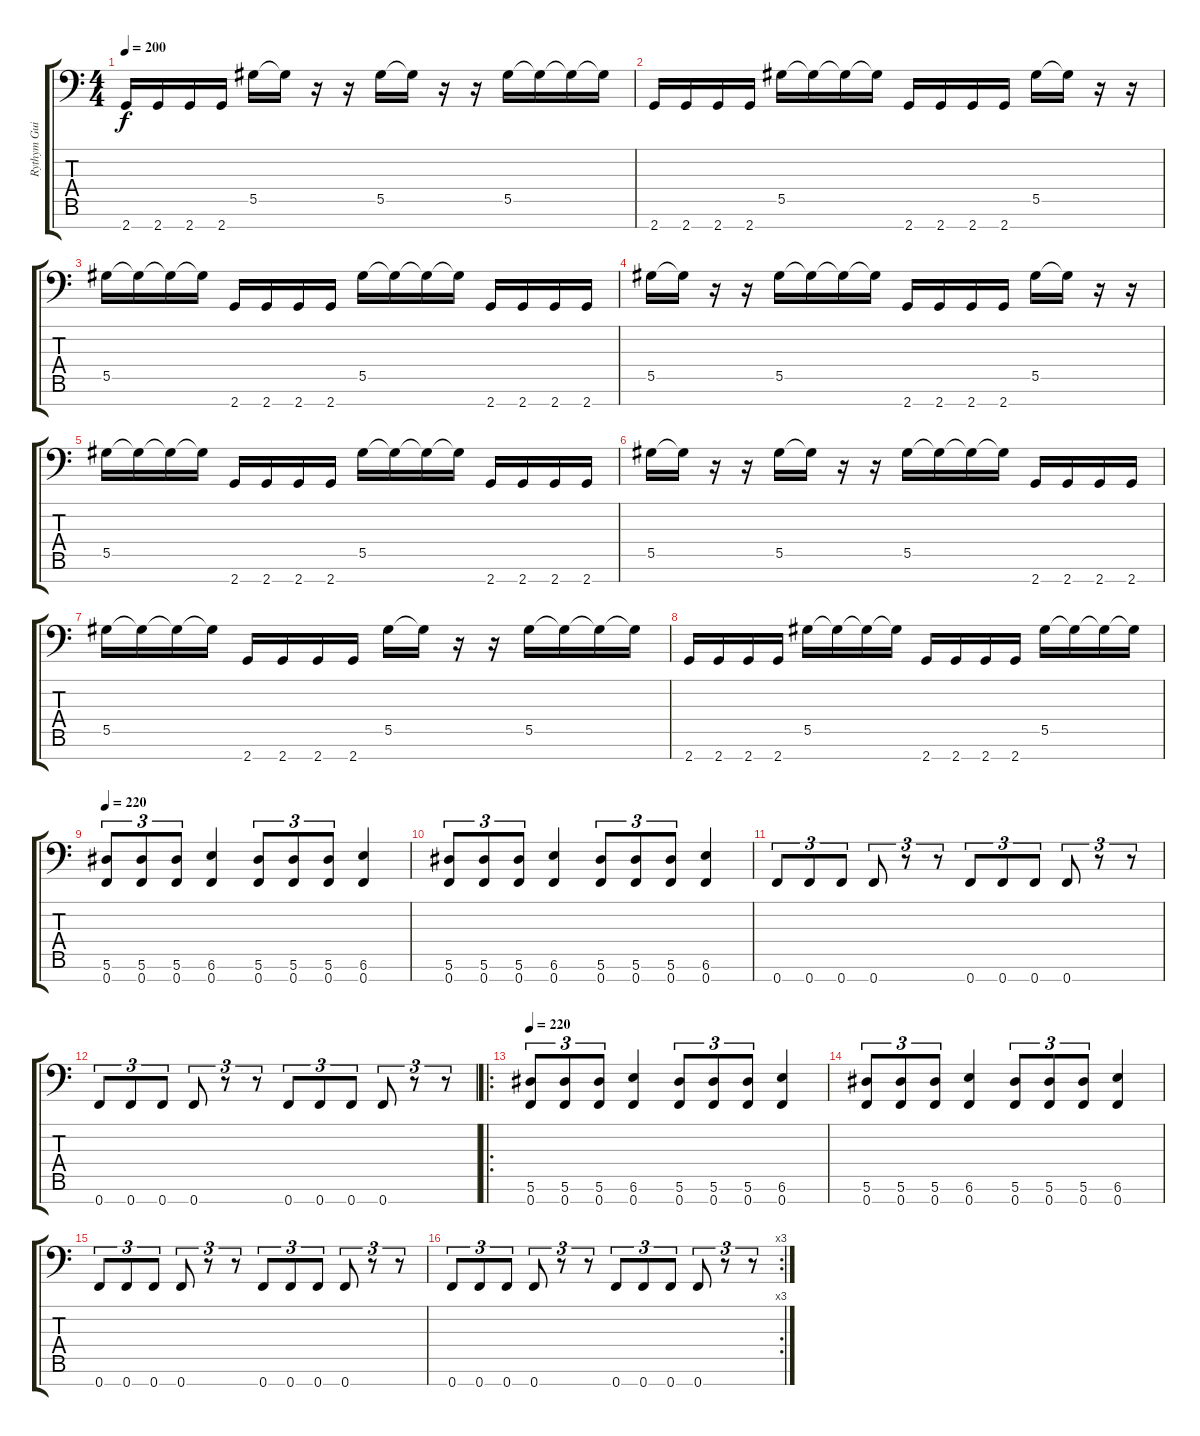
\track ("Rythym Guitar 1 (Tuned To F)" "Rythym Gui") {instrument distortionguitar}
\staff {score tabs}
\tuning (Bb3 Gb3 Db3 Ab2 Eb2 Bb1 F1) {hide}
\ts (4 4)
\tempo 200
\clef f4
\ks c
2.7.16{dy f} 2.7.16 2.7.16 2.7.16 5.5.16 5.5{t}.16 r.16 r.16 5.5.16 5.5{t}.16 r.16 r.16 5.5.16 5.5{t}.16 5.5{t}.16 5.5{t}.16 |
2.7.16 2.7.16 2.7.16 2.7.16 5.5.16 5.5{t}.16 5.5{t}.16 5.5{t}.16 2.7.16 2.7.16 2.7.16 2.7.16 5.5.16 5.5{t}.16 r.16 r.16 |
5.5.16 5.5{t}.16 5.5{t}.16 5.5{t}.16 2.7.16 2.7.16 2.7.16 2.7.16 5.5.16 5.5{t}.16 5.5{t}.16 5.5{t}.16 2.7.16 2.7.16 2.7.16 2.7.16 |
5.5.16 5.5{t}.16 r.16 r.16 5.5.16 5.5{t}.16 5.5{t}.16 5.5{t}.16 2.7.16 2.7.16 2.7.16 2.7.16 5.5.16 5.5{t}.16 r.16 r.16 |
5.5.16 5.5{t}.16 5.5{t}.16 5.5{t}.16 2.7.16 2.7.16 2.7.16 2.7.16 5.5.16 5.5{t}.16 5.5{t}.16 5.5{t}.16 2.7.16 2.7.16 2.7.16 2.7.16 |
5.5.16 5.5{t}.16 r.16 r.16 5.5.16 5.5{t}.16 r.16 r.16 5.5.16 5.5{t}.16 5.5{t}.16 5.5{t}.16 2.7.16 2.7.16 2.7.16 2.7.16 |
5.5.16 5.5{t}.16 5.5{t}.16 5.5{t}.16 2.7.16 2.7.16 2.7.16 2.7.16 5.5.16 5.5{t}.16 r.16 r.16 5.5.16 5.5{t}.16 5.5{t}.16 5.5{t}.16 |
2.7.16 2.7.16 2.7.16 2.7.16 5.5.16 5.5{t}.16 5.5{t}.16 5.5{t}.16 2.7.16 2.7.16 2.7.16 2.7.16 5.5.16 5.5{t}.16 5.5{t}.16 5.5{t}.16 |
\tempo 220
(5.6 0.7).8{tu (3 2)} (5.6 0.7).8{tu (3 2)} (5.6 0.7).8{tu (3 2)} (6.6 0.7).4 (5.6 0.7).8{tu (3 2)} (5.6 0.7).8{tu (3 2)} (5.6 0.7).8{tu (3 2)} (6.6 0.7).4 |
(5.6 0.7).8{tu (3 2)} (5.6 0.7).8{tu (3 2)} (5.6 0.7).8{tu (3 2)} (6.6 0.7).4 (5.6 0.7).8{tu (3 2)} (5.6 0.7).8{tu (3 2)} (5.6 0.7).8{tu (3 2)} (6.6 0.7).4 |
0.7.8{tu (3 2)} 0.7.8{tu (3 2)} 0.7.8{tu (3 2)} 0.7.8{tu (3 2)} r.8{tu (3 2)} r.8{tu (3 2)} 0.7.8{tu (3 2)} 0.7.8{tu (3 2)} 0.7.8{tu (3 2)} 0.7.8{tu (3 2)} r.8{tu (3 2)} r.8{tu (3 2)} |
0.7.8{tu (3 2)} 0.7.8{tu (3 2)} 0.7.8{tu (3 2)} 0.7.8{tu (3 2)} r.8{tu (3 2)} r.8{tu (3 2)} 0.7.8{tu (3 2)} 0.7.8{tu (3 2)} 0.7.8{tu (3 2)} 0.7.8{tu (3 2)} r.8{tu (3 2)} r.8{tu (3 2)} |
\ro
\tempo 220
(5.6 0.7).8{tu (3 2)} (5.6 0.7).8{tu (3 2)} (5.6 0.7).8{tu (3 2)} (6.6 0.7).4 (5.6 0.7).8{tu (3 2)} (5.6 0.7).8{tu (3 2)} (5.6 0.7).8{tu (3 2)} (6.6 0.7).4 |
(5.6 0.7).8{tu (3 2)} (5.6 0.7).8{tu (3 2)} (5.6 0.7).8{tu (3 2)} (6.6 0.7).4 (5.6 0.7).8{tu (3 2)} (5.6 0.7).8{tu (3 2)} (5.6 0.7).8{tu (3 2)} (6.6 0.7).4 |
0.7.8{tu (3 2)} 0.7.8{tu (3 2)} 0.7.8{tu (3 2)} 0.7.8{tu (3 2)} r.8{tu (3 2)} r.8{tu (3 2)} 0.7.8{tu (3 2)} 0.7.8{tu (3 2)} 0.7.8{tu (3 2)} 0.7.8{tu (3 2)} r.8{tu (3 2)} r.8{tu (3 2)} |
\rc 3
0.7.8{tu (3 2)} 0.7.8{tu (3 2)} 0.7.8{tu (3 2)} 0.7.8{tu (3 2)} r.8{tu (3 2)} r.8{tu (3 2)} 0.7.8{tu (3 2)} 0.7.8{tu (3 2)} 0.7.8{tu (3 2)} 0.7.8{tu (3 2)} r.8{tu (3 2)} r.8{tu (3 2)}
